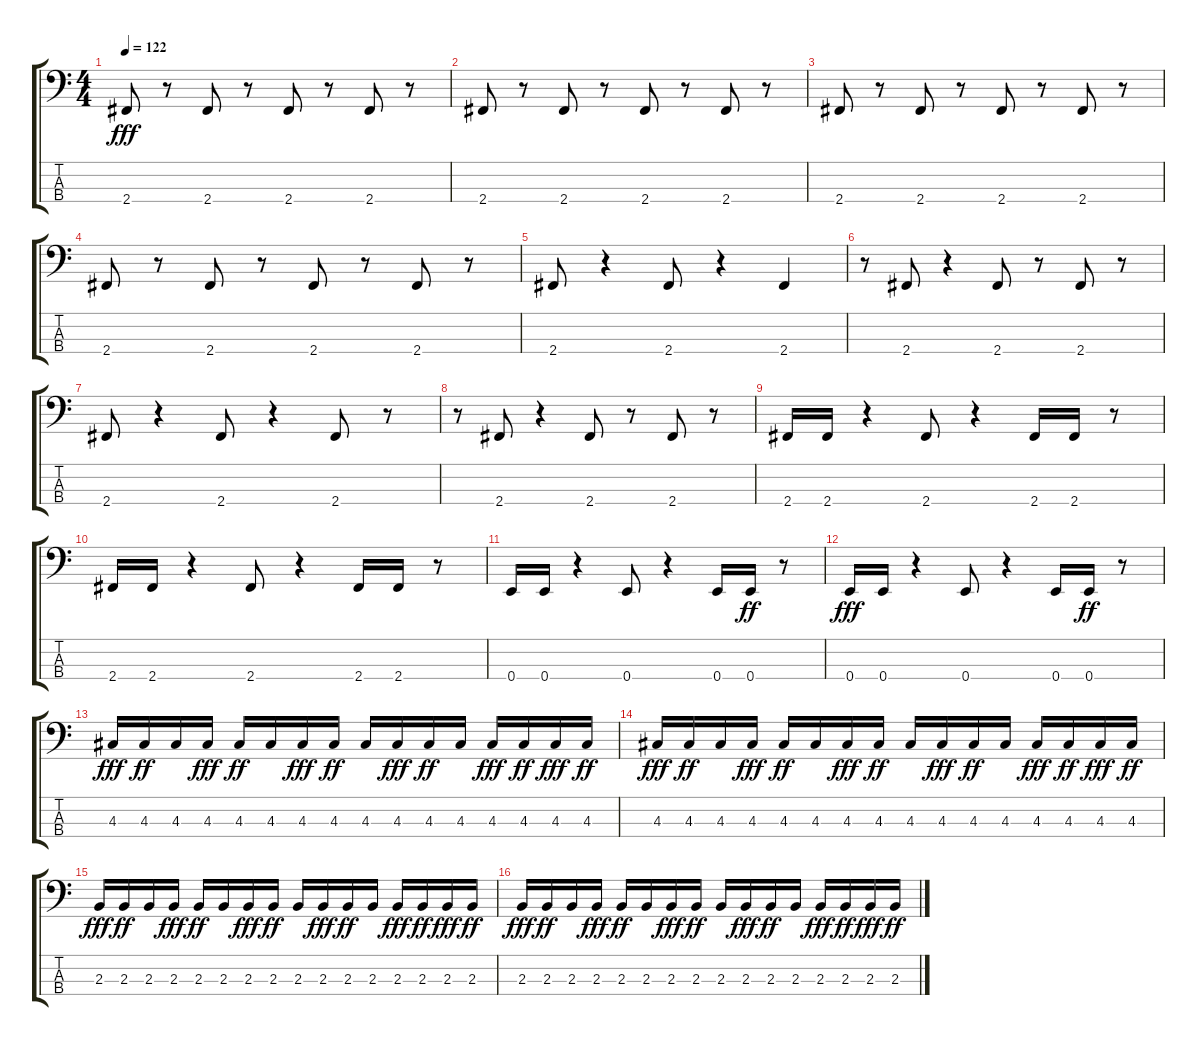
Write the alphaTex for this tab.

\track "" {instrument synthbass1}
\staff {score tabs}
\tuning (G2 D2 A1 E1) {hide}
\ts (4 4)
\tempo 122
\clef f4
\ks c
2.4.8{dy fff} r.8 2.4.8 r.8 2.4.8 r.8 2.4.8 r.8 |
2.4.8 r.8 2.4.8 r.8 2.4.8 r.8 2.4.8 r.8 |
2.4.8 r.8 2.4.8 r.8 2.4.8 r.8 2.4.8 r.8 |
2.4.8 r.8 2.4.8 r.8 2.4.8 r.8 2.4.8 r.8 |
2.4.8 r.4 2.4.8 r.4 2.4.4 |
r.8 2.4.8 r.4 2.4.8 r.8 2.4.8 r.8 |
2.4.8 r.4 2.4.8 r.4 2.4.8 r.8 |
r.8 2.4.8 r.4 2.4.8 r.8 2.4.8 r.8 |
2.4.16 2.4.16 r.4 2.4.8 r.4 2.4.16 2.4.16 r.8 |
2.4.16 2.4.16 r.4 2.4.8 r.4 2.4.16 2.4.16 r.8 |
0.4.16 0.4.16 r.4 0.4.8 r.4 0.4.16 0.4.16{dy ff} r.8 |
0.4.16{dy fff} 0.4.16 r.4 0.4.8 r.4 0.4.16 0.4.16{dy ff} r.8 |
4.3.16{dy fff} 4.3.16{dy ff} 4.3.16 4.3.16{dy fff} 4.3.16{dy ff} 4.3.16 4.3.16{dy fff} 4.3.16{dy ff} 4.3.16 4.3.16{dy fff} 4.3.16{dy ff} 4.3.16 4.3.16{dy fff} 4.3.16{dy ff} 4.3.16{dy fff} 4.3.16{dy ff} |
4.3.16{dy fff} 4.3.16{dy ff} 4.3.16 4.3.16{dy fff} 4.3.16{dy ff} 4.3.16 4.3.16{dy fff} 4.3.16{dy ff} 4.3.16 4.3.16{dy fff} 4.3.16{dy ff} 4.3.16 4.3.16{dy fff} 4.3.16{dy ff} 4.3.16{dy fff} 4.3.16{dy ff} |
2.3.16{dy fff} 2.3.16{dy ff} 2.3.16 2.3.16{dy fff} 2.3.16{dy ff} 2.3.16 2.3.16{dy fff} 2.3.16{dy ff} 2.3.16 2.3.16{dy fff} 2.3.16{dy ff} 2.3.16 2.3.16{dy fff} 2.3.16{dy ff} 2.3.16{dy fff} 2.3.16{dy ff} |
2.3.16{dy fff} 2.3.16{dy ff} 2.3.16 2.3.16{dy fff} 2.3.16{dy ff} 2.3.16 2.3.16{dy fff} 2.3.16{dy ff} 2.3.16 2.3.16{dy fff} 2.3.16{dy ff} 2.3.16 2.3.16{dy fff} 2.3.16{dy ff} 2.3.16{dy fff} 2.3.16{dy ff}
